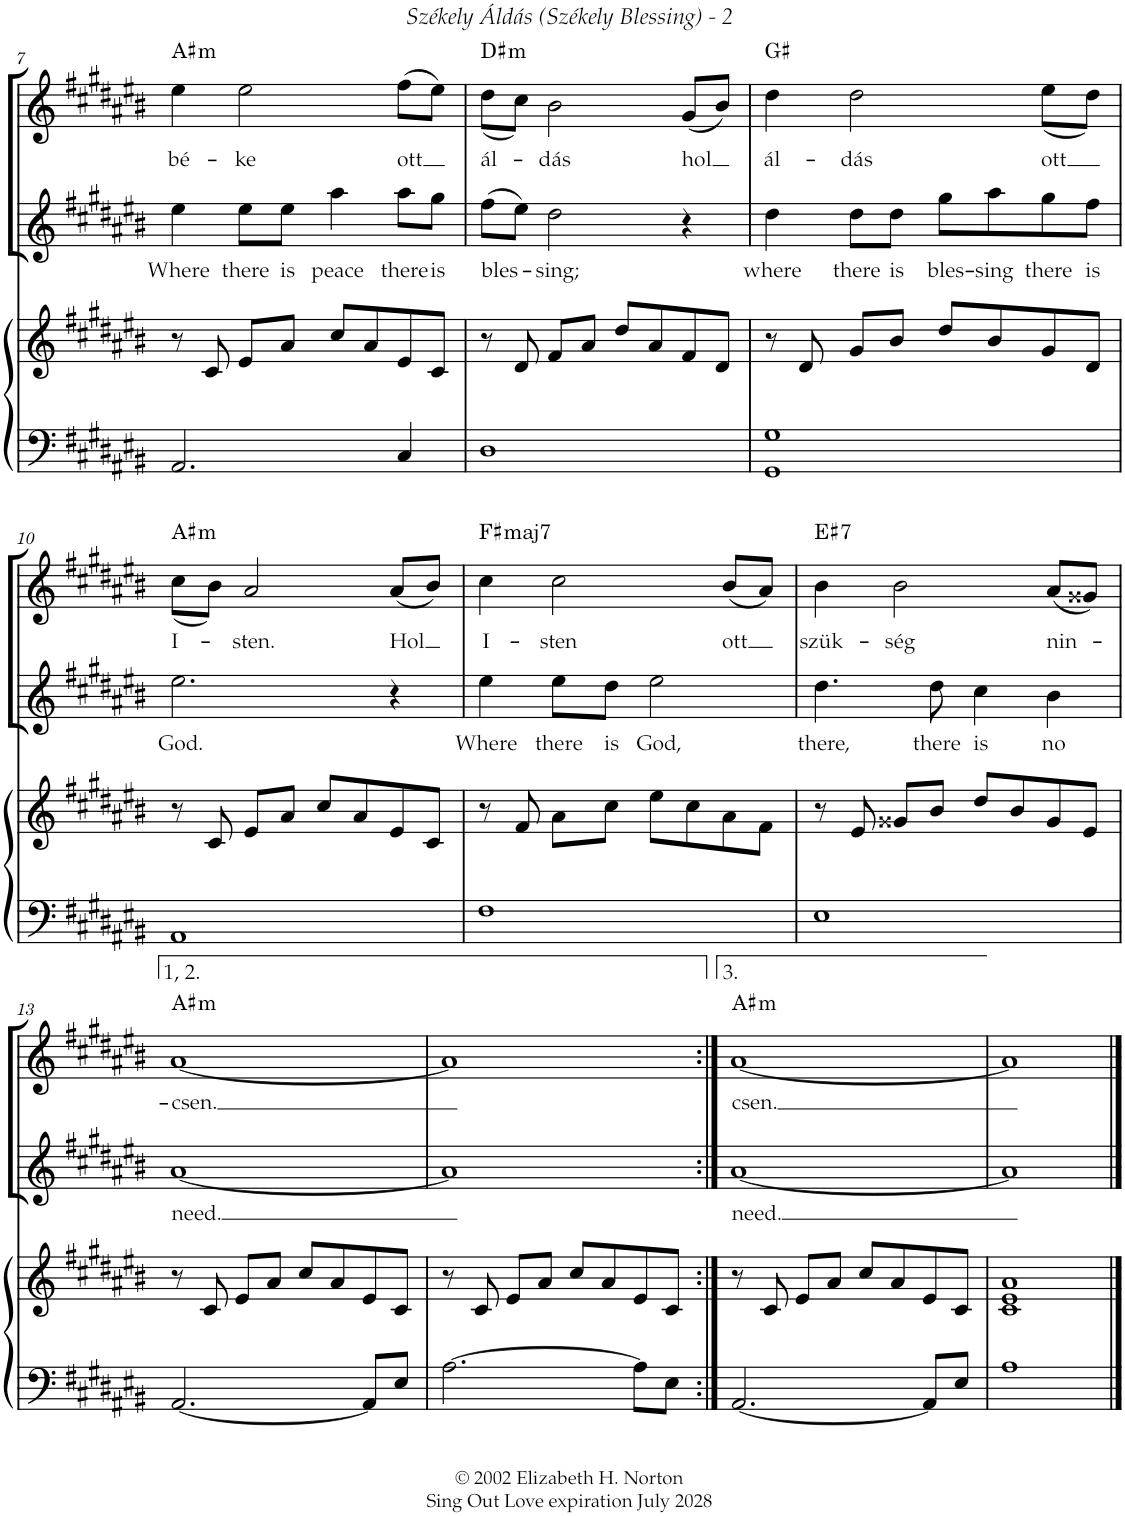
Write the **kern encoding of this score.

**kern	**kern	**kern	**text	**kern	**text	**harte
*part3	*part3	*part2	*part2	*part1	*part1	*part1
*staff4	*staff3	*staff2	*staff2	*staff1	*staff1	*
*I"Piano	*	*I"Violin	*	*I"Oboe	*	*
*I'Pno	*	*I'Vln	*	*I'Ob	*	*
!!LO:PB:g=z
*clefF4	*clefG2	*clefG2	*	*clefG2	*	*
*k[f#c#g#d#a#e#b#]	*k[f#c#g#d#a#e#b#]	*k[f#c#g#d#a#e#b#]	*	*k[f#c#g#d#a#e#b#]	*	*
*C#:	*C#:	*C#:	*	*C#:	*	*
*M4/4	*M4/4	*M4/4	*	*M4/4	*	*
=7	=7	=7	=7	=7	=7	=7
!	!	!	!LO:LY:b	!	!LO:LY:b	!LO:H:kt=m
2.AA#/	8r	4ee#\	Where	4ee#\	bé-	A#:min
.	8c#/	.	.	.	.	.
!	!	!	!LO:LY:b	!	!LO:LY:b	!
.	8e#/L	8ee#\L	there	2ee#\	-ke	.
!	!	!	!LO:LY:b	!	!	!
.	8a#/J	8ee#\J	is	.	.	.
!	!	!	!LO:LY:b	!	!	!
.	8cc#/L	4aa#\	peace	.	.	.
.	8a#/	.	.	.	.	.
!	!	!	!LO:LY:b	!	!LO:LY:b	!
4C#/	8e#/	8aa#\L	there	(>8ff#\L	ott	.
!	!	!	!LO:LY:b	!	!	!
.	8c#/J	8gg#\J	is	8ee#\J)	.	.
=8	=8	=8	=8	=8	=8	=8
!	!	!	!LO:LY:b	!	!LO:LY:b	!LO:H:kt=m
1D#	8r	(>8ff#\L	bles-	(<8dd#\L	ál-	D#:min
.	8d#/	8ee#\J)	.	8cc#\J)	.	.
!	!	!	!LO:LY:b	!	!LO:LY:b	!
.	8f#/L	2dd#\	-sing;	2b#\	-dás	.
.	8a#/J	.	.	.	.	.
.	8dd#/L	.	.	.	.	.
.	8a#/	.	.	.	.	.
!	!	!	!	!	!LO:LY:b	!
.	8f#/	4r	.	(<8g#/L	hol	.
.	8d#/J	.	.	8b#/J)	.	.
=9	=9	=9	=9	=9	=9	=9
!	!	!	!LO:LY:b	!	!LO:LY:b	!
1GG# 1G#	8r	4dd#\	where	4dd#\	ál-	G#:maj
.	8d#/	.	.	.	.	.
!	!	!	!LO:LY:b	!	!LO:LY:b	!
.	8g#/L	8dd#\L	there	2dd#\	-dás	.
!	!	!	!LO:LY:b	!	!	!
.	8b#/J	8dd#\J	is	.	.	.
!	!	!	!LO:LY:b	!	!	!
.	8dd#/L	8gg#\L	bles-	.	.	.
!	!	!	!LO:LY:b	!	!	!
.	8b#/	8aa#\	-sing	.	.	.
!	!	!	!LO:LY:b	!	!LO:LY:b	!
.	8g#/	8gg#\	there	(<8ee#\L	ott	.
!	!	!	!LO:LY:b	!	!	!
.	8d#/J	8ff#\J	is	8dd#\J)	.	.
!!LO:LB:g=z
=10	=10	=10	=10	=10	=10	=10
!	!	!	!LO:LY:b	!	!LO:LY:b	!LO:H:kt=m
1AA#	8r	2.ee#\	God.	(<8cc#\L	I-	A#:min
.	8c#/	.	.	8b#\J)	.	.
!	!	!	!	!	!LO:LY:b	!
.	8e#/L	.	.	2a#/	-sten.	.
.	8a#/J	.	.	.	.	.
.	8cc#/L	.	.	.	.	.
.	8a#/	.	.	.	.	.
!	!	!	!	!	!LO:LY:b	!
.	8e#/	4r	.	(<8a#/L	Hol	.
.	8c#/J	.	.	8b#/J)	.	.
=11	=11	=11	=11	=11	=11	=11
!	!	!	!LO:LY:b	!	!LO:LY:b	!LO:H:kt=maj7
1F#	8r	4ee#\	Where	4cc#\	I-	F#:maj7
.	8f#/	.	.	.	.	.
!	!	!	!LO:LY:b	!	!LO:LY:b	!
.	8a#\L	8ee#\L	there	2cc#\	-sten	.
!	!	!	!LO:LY:b	!	!	!
.	8cc#\J	8dd#\J	is	.	.	.
!	!	!	!LO:LY:b	!	!	!
.	8ee#\L	2ee#\	God,	.	.	.
.	8cc#\	.	.	.	.	.
!	!	!	!	!	!LO:LY:b	!
.	8a#\	.	.	(<8b#/L	ott	.
.	8f#\J	.	.	8a#/J)	.	.
=12	=12	=12	=12	=12	=12	=12
!	!	!	!LO:LY:b	!	!LO:LY:b	!LO:H:kt=7
1E#	8r	4.dd#\	there,	4b#\	szük-	E#:7
.	8e#/	.	.	.	.	.
!	!	!	!	!	!LO:LY:b	!
.	8g##X/L	.	.	2b#\	-ség	.
!	!	!	!LO:LY:b	!	!	!
.	8b#/J	8dd#\	there	.	.	.
!	!	!	!LO:LY:b	!	!	!
.	8dd#/L	4cc#\	is	.	.	.
.	8b#/	.	.	.	.	.
!	!	!	!LO:LY:b	!	!LO:LY:b	!
.	8g##/	4b#\	no	(<8a#/L	nin-	.
.	8e#/J	.	.	8g##X/J)	.	.
!!LO:LB:g=z
=13	=13	=13	=13	=13	=13	=13
!	!	!	!LO:LY:b	!	!LO:LY:b	!LO:H:kt=m
[<2.AA#/	8r	[<1a#	need.	[<1a#	-csen.	A#:min
.	8c#/	.	.	.	.	.
.	8e#/L	.	.	.	.	.
.	8a#/J	.	.	.	.	.
.	8cc#/L	.	.	.	.	.
.	8a#/	.	.	.	.	.
8AA#/L]	8e#/	.	.	.	.	.
8E#/J	8c#/J	.	.	.	.	.
=14	=14	=14	=14	=14	=14	=14
[>2.A#\	8r	1a#]	.	1a#]	.	.
.	8c#/	.	.	.	.	.
.	8e#/L	.	.	.	.	.
.	8a#/J	.	.	.	.	.
.	8cc#/L	.	.	.	.	.
.	8a#/	.	.	.	.	.
8A#\L]	8e#/	.	.	.	.	.
8E#\J	8c#/J	.	.	.	.	.
=15:|!	=15:|!	=15:|!	=15:|!	=15:|!	=15:|!	=15:|!
!	!	!	!LO:LY:b	!	!LO:LY:b	!LO:H:kt=m
[<2.AA#/	8r	[<1a#	need.	[<1a#	csen.	A#:min
.	8c#/	.	.	.	.	.
.	8e#/L	.	.	.	.	.
.	8a#/J	.	.	.	.	.
.	8cc#/L	.	.	.	.	.
.	8a#/	.	.	.	.	.
8AA#/L]	8e#/	.	.	.	.	.
8E#/J	8c#/J	.	.	.	.	.
=16	=16	=16	=16	=16	=16	=16
1A#	1c# 1e# 1a#	1a#]	.	1a#]	.	.
==	==	==	==	==	==	==
*-	*-	*-	*-	*-	*-	*-
